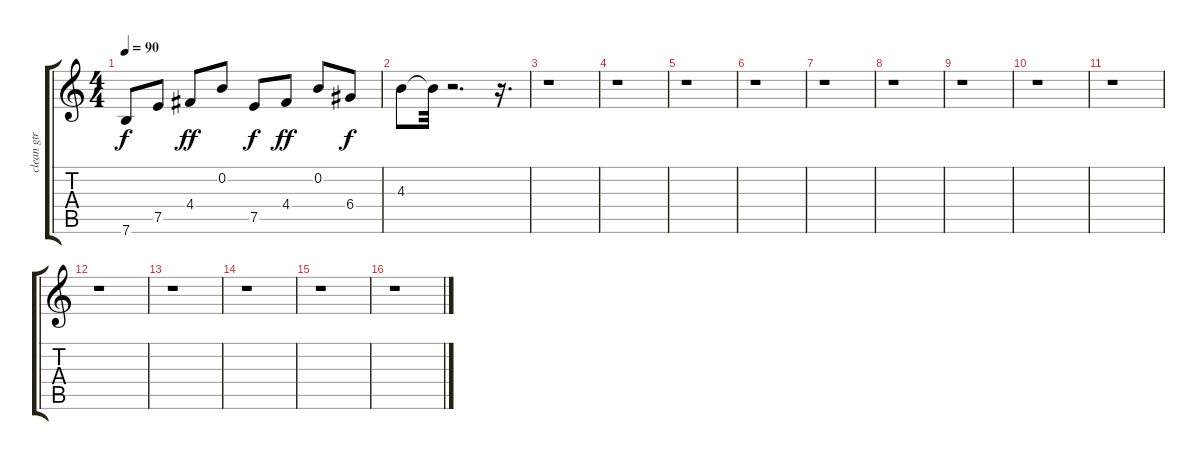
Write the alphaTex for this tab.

\track ("clean gtr" "clean gtr") {solo instrument acousticguitarsteel}
\staff {score tabs}
\tuning (E4 B3 G3 D3 A2 E2) {hide}
\ts (4 4)
\tempo 90
\clef g2
\ks c
7.6.8{dy f} 7.5.8 4.4.8{dy ff} 0.2.8 7.5.8{dy f} 4.4.8{dy ff} 0.2.8 6.4.8{dy f} |
4.3{t}.8 4.3{t}.32 r.2{d} r.16{d} |
r.1 |
r.1 |
r.1 |
r.1 |
r.1 |
r.1 |
r.1 |
r.1 |
r.1 |
r.1 |
r.1 |
r.1 |
r.1 |
r.1
